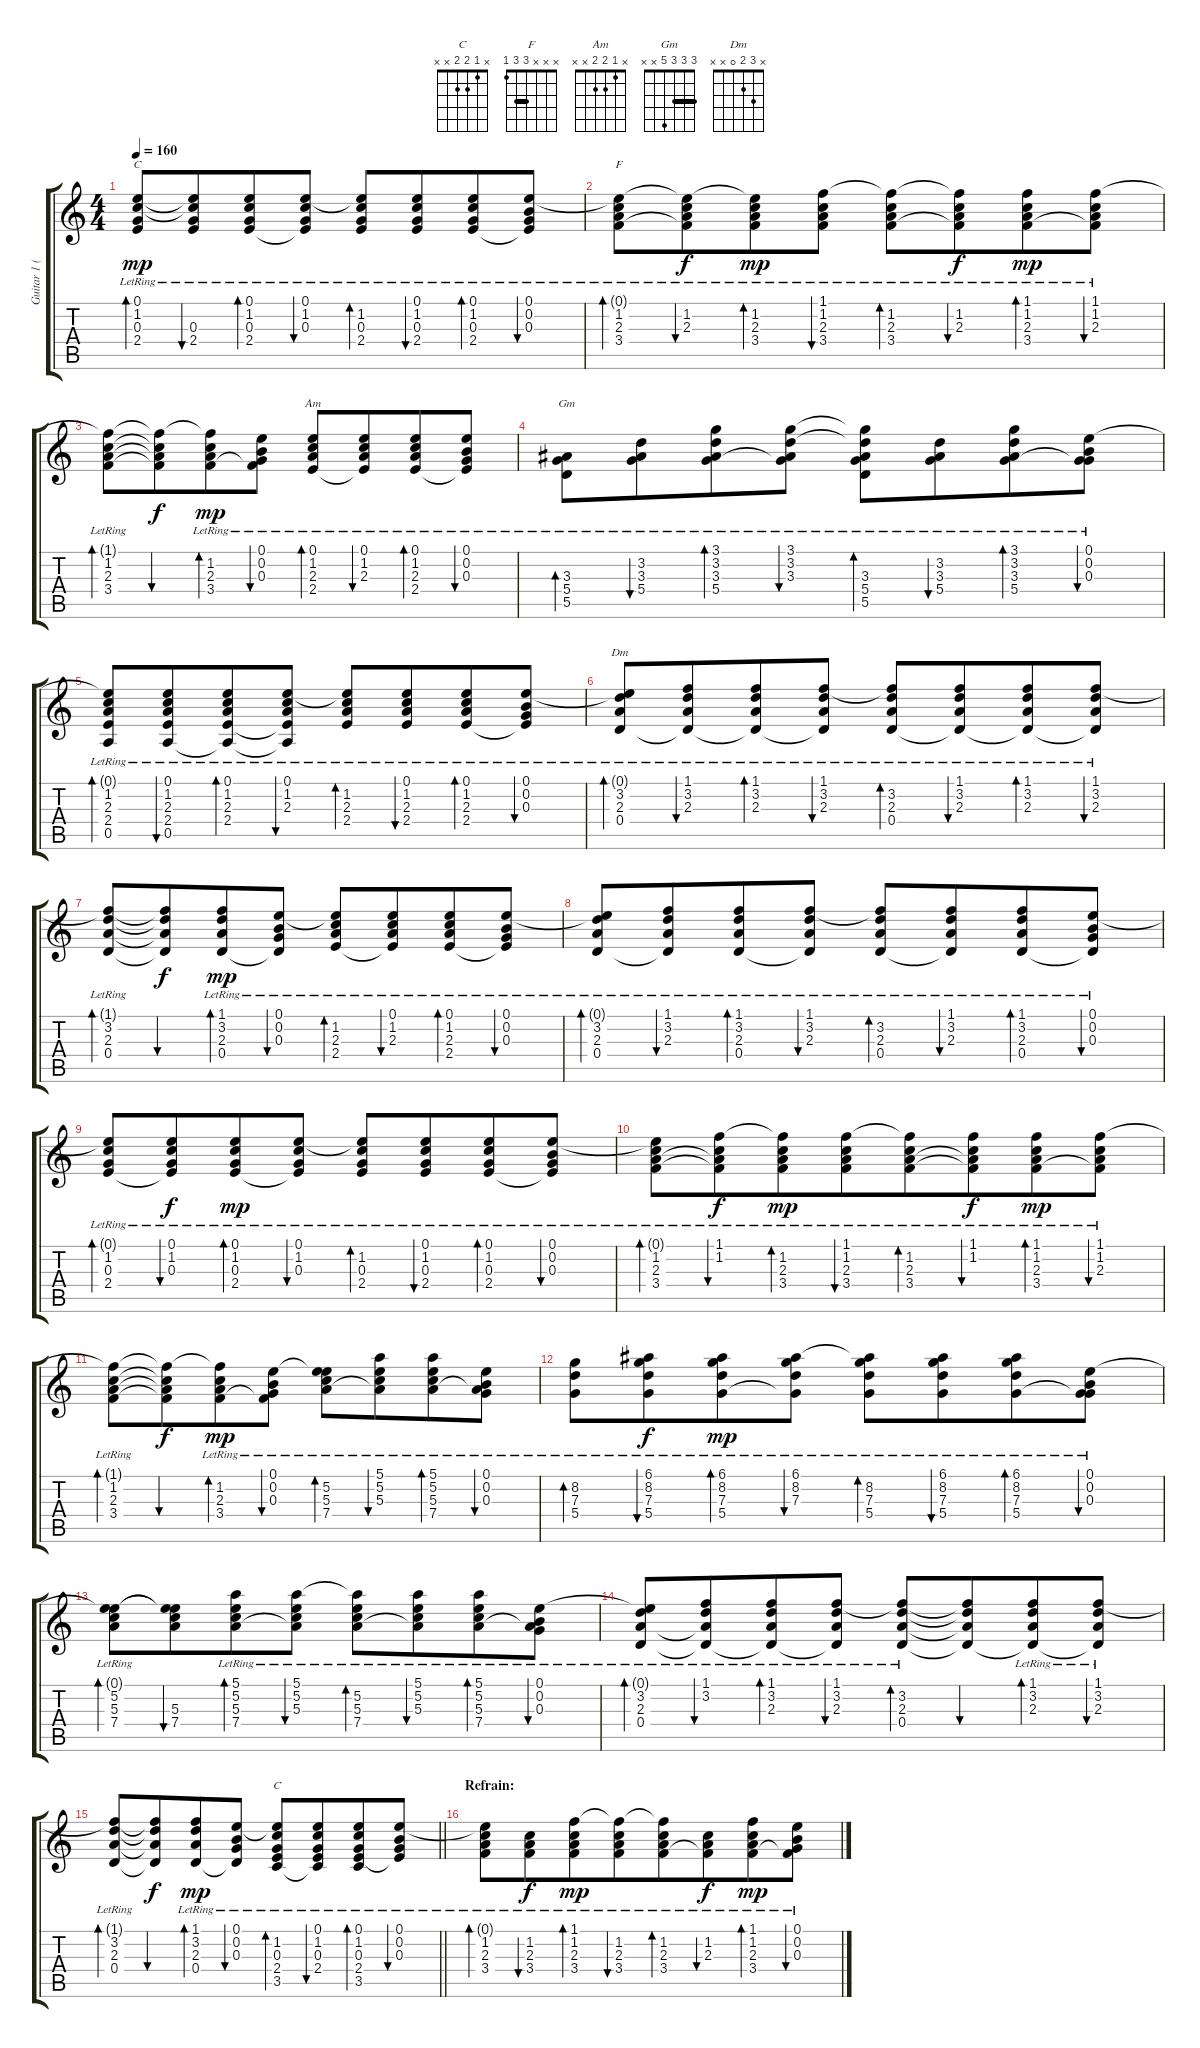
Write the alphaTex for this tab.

\track ("Guitar 1 (Ruythm)" "Guitar 1 (") {instrument acousticguitarsteel}
\staff {score tabs}
\tuning (E4 B3 G3 D3 A2 E2) {hide}
\chord ("C" x 1 0 2 x x)
\chord ("F" x x x 3 3 1) {barre 3}
\chord ("Am" x 1 2 2 x x)
\chord ("Gm" 3 3 3 5 x x) {barre 3}
\chord ("Dm" x 3 2 0 x x)
\chord ("C" x 1 2 2 x x)
\ts (4 4)
\tempo 160
\clef g2
\ks c
(0.1{t} 1.2{lr} 0.3{lr} 2.4{lr}).8{bd 60 ch "C" dy mp} (0.1{t} 1.2{t} 0.3{lr} 2.4{lr}).8{bu 60 beam merge} (0.1{lr} 1.2{lr} 0.3{lr} 2.4{lr}).8{bd 60} (0.1{lr} 1.2{lr} 0.3{lr} 2.4{t}).8{bu 60} (0.1{t} 1.2{lr} 0.3{lr} 2.4{lr}).8{bd 60} (0.1{lr} 1.2{lr} 0.3{lr} 2.4{lr}).8{bu 60 beam merge} (0.1{lr} 1.2{lr} 0.3{lr} 2.4{lr}).8{bd 60} (0.1{lr} 0.2{lr} 0.3{lr} 2.4{t}).8{bu 60} |
(0.1{t} 1.2{lr} 2.3{lr} 3.4{lr}).8{bd 60 ch "F"} (0.1{t} 1.2{lr} 2.3{lr} 3.4{t}).8{bu 60 dy f beam merge} (0.1{t} 1.2{lr} 2.3{lr} 3.4{lr}).8{bd 60 dy mp} (1.1{lr} 1.2{lr} 2.3{lr} 3.4).8{bu 60} (1.1{t} 1.2{lr} 2.3{lr} 3.4{lr}).8{bd 60} (1.1{t} 1.2{lr} 2.3{lr} 3.4{t}).8{bu 60 dy f beam merge} (1.1{lr} 1.2{lr} 2.3{lr} 3.4{lr}).8{bd 60 dy mp} (1.1{lr} 1.2{lr} 2.3{lr} 3.4{t}).8{bu 60} |
(1.1{t} 1.2{lr} 2.3{lr} 3.4{lr}).8{bd 60} (1.1{t} 1.2{t} 2.3{t} 3.4{t}).8{bu 60 dy f beam merge} (1.1{t} 1.2{lr} 2.3{lr} 3.4{lr}).8{bd 60 dy mp} (0.1{lr} 0.2{lr} 0.3{lr} 3.4{t}).8{bu 60} (0.1 1.2{lr} 2.3{lr} 2.4{lr}).8{bd 60 ch "Am"} (0.1{lr} 1.2{lr} 2.3{lr} 2.4{t}).8{bu 60 beam merge} (0.1 1.2{lr} 2.3{lr} 2.4{lr}).8{bd 60} (0.1{lr} 0.2{lr} 0.3{lr} 2.4{t}).8{bu 60} |
(3.3{lr} 5.4{lr} 5.5).8{bd 60 ch "Gm"} (3.2{lr} 3.3{lr} 5.4).8{bu 60 beam merge} (3.1{lr} 3.2{lr} 3.3{lr} 5.4{lr}).8{bd 60} (3.1{lr} 3.2{lr} 3.3{lr} 5.4{t}).8{bu 60} (3.1{t} 3.2{t} 3.3{lr} 5.4{lr} 5.5).8{bd 60} (3.2{lr} 3.3{lr} 5.4).8{bu 60 beam merge} (3.1{lr} 3.2{lr} 3.3{lr} 5.4{lr}).8{bd 60} (0.1{lr} 0.2{lr} 0.3{lr} 5.4{t}).8{bu 60} |
(0.1{t} 1.2{lr} 2.3{lr} 2.4{lr} 0.5).8{bd 60} (0.1{lr} 1.2{lr} 2.3{lr} 2.4 0.5).8{bu 60 beam merge} (0.1{lr} 1.2{lr} 2.3{lr} 2.4{lr} 0.5{t}).8{bd 60} (0.1{lr} 1.2{lr} 2.3{lr} 2.4{t} 0.5{t}).8{bu 60} (0.1{t} 1.2{lr} 2.3{lr} 2.4{lr}).8{bd 60} (0.1{lr} 1.2{lr} 2.3{lr} 2.4).8{bu 60 beam merge} (0.1{lr} 1.2{lr} 2.3{lr} 2.4{lr}).8{bd 60} (0.1{lr} 0.2{lr} 0.3{lr} 2.4{t}).8{bu 60} |
(0.1{t} 3.2{lr} 2.3{lr} 0.4{lr}).8{bd 60 ch "Dm"} (1.1{lr} 3.2{lr} 2.3{lr} 0.4{t}).8{bu 60 beam merge} (1.1{lr} 3.2{lr} 2.3{lr} 0.4{t}).8{bd 60} (1.1{lr} 3.2{lr} 2.3{lr} 0.4{t}).8{bu 60} (1.1{t} 3.2{lr} 2.3{lr} 0.4{lr}).8{bd 60} (1.1{lr} 3.2{lr} 2.3{lr} 0.4{t}).8{bu 60 beam merge} (1.1{lr} 3.2{lr} 2.3{lr} 0.4{t}).8{bd 60} (1.1{lr} 3.2{lr} 2.3{lr} 0.4{t}).8{bu 60} |
(1.1{t} 3.2{lr} 2.3{lr} 0.4{lr}).8{bd 60} (1.1{t} 3.2{t} 2.3{t} 0.4{t}).8{bu 60 dy f beam merge} (1.1{lr} 3.2{lr} 2.3{lr} 0.4{lr}).8{bd 60 dy mp} (0.1{lr} 0.2{lr} 0.3{lr} 0.4{t}).8{bu 60} (0.1{t} 1.2{lr} 2.3{lr} 2.4{lr}).8{bd 60} (0.1{lr} 1.2{lr} 2.3{lr} 2.4{t}).8{bu 60 beam merge} (0.1 1.2{lr} 2.3{lr} 2.4{lr}).8{bd 60} (0.1{lr} 0.2{lr} 0.3{lr} 2.4{t}).8{bu 60} |
(0.1{t} 3.2{lr} 2.3{lr} 0.4{lr}).8{bd 60} (1.1{lr} 3.2{lr} 2.3{lr} 0.4{t}).8{bu 60 beam merge} (1.1{lr} 3.2{lr} 2.3{lr} 0.4{lr}).8{bd 60} (1.1{lr} 3.2{lr} 2.3{lr} 0.4{t}).8{bu 60} (1.1{t} 3.2{lr} 2.3{lr} 0.4{lr}).8{bd 60} (1.1{lr} 3.2{lr} 2.3{lr} 0.4{t}).8{bu 60 beam merge} (1.1{lr} 3.2{lr} 2.3{lr} 0.4{lr}).8{bd 60} (0.1{lr} 0.2{lr} 0.3{lr} 0.4{t}).8{bu 60} |
(0.1{t} 1.2{lr} 0.3{lr} 2.4{lr}).8{bd 60} (0.1{lr} 1.2{lr} 0.3{lr} 2.4{t}).8{bu 60 dy f beam merge} (0.1{lr} 1.2{lr} 0.3{lr} 2.4{lr}).8{bd 60 dy mp} (0.1{lr} 1.2{lr} 0.3{lr} 2.4{t}).8{bu 60} (0.1{t} 1.2{lr} 0.3{lr} 2.4{lr}).8{bd 60} (0.1{lr} 1.2{lr} 0.3{lr} 2.4{lr}).8{bu 60 beam merge} (0.1{lr} 1.2{lr} 0.3{lr} 2.4{lr}).8{bd 60} (0.1{lr} 0.2{lr} 0.3{lr} 2.4{t}).8{bu 60} |
(0.1{t} 1.2{lr} 2.3{lr} 3.4{lr}).8{bd 60} (1.1{lr} 1.2{lr} 2.3{t} 3.4{t}).8{bu 60 dy f beam merge} (1.1{t} 1.2{lr} 2.3{lr} 3.4{lr}).8{bd 60 dy mp} (1.1{lr} 1.2{lr} 2.3{lr} 3.4).8{bu 60 beam merge} (1.1{t} 1.2{lr} 2.3{lr} 3.4{lr}).8{bd 60} (1.1{lr} 1.2{lr} 2.3{t} 3.4{t}).8{bu 60 dy f beam merge} (1.1{lr} 1.2{lr} 2.3{lr} 3.4{lr}).8{bd 60 dy mp} (1.1{lr} 1.2{lr} 2.3{lr} 3.4{t}).8{bu 60} |
(1.1{t} 1.2{lr} 2.3{lr} 3.4{lr}).8{bd 60} (1.1{t} 1.2{t} 2.3{t} 3.4{t}).8{bu 60 dy f beam merge} (1.1{t} 1.2{lr} 2.3{lr} 3.4{lr}).8{bd 60 dy mp} (0.1{lr} 0.2{lr} 0.3{lr} 3.4{t}).8{bu 60} (0.1{t} 5.2{lr} 5.3{lr} 7.4{lr}).8{bd 60} (5.1{lr} 5.2{lr} 5.3{lr} 7.4{t}).8{bu 60 beam merge} (5.1 5.2{lr} 5.3{lr} 7.4{lr}).8{bd 60} (0.1{lr} 0.2{lr} 0.3{lr} 7.4{t}).8{bu 60} |
(8.2 7.3{lr} 5.4{lr}).8{bd 60} (6.1{lr} 8.2{lr} 7.3{lr} 5.4{lr}).8{bu 60 dy f beam merge} (6.1{lr} 8.2{lr} 7.3{lr} 5.4{lr}).8{bd 60 dy mp} (6.1{lr} 8.2{lr} 7.3{lr} 5.4{t}).8{bu 60} (6.1{t} 8.2 7.3{lr} 5.4{lr}).8{bd 60} (6.1 8.2{lr} 7.3{lr} 5.4).8{bu 60 beam merge} (6.1{lr} 8.2{lr} 7.3{lr} 5.4{lr}).8{bd 60} (0.1{lr} 0.2{lr} 0.3{lr} 5.4{t}).8{bu 60} |
(0.1{t} 5.2{lr} 5.3{lr} 7.4{lr}).8{bd 60} (0.1{t} 5.2{t} 5.3 7.4).8{bu 60 beam merge} (5.1{lr} 5.2{lr} 5.3{lr} 7.4{lr}).8{bd 60} (5.1{lr} 5.2{lr} 5.3{lr} 7.4{t}).8{bu 60} (5.1{t} 5.2{lr} 5.3{lr} 7.4{lr}).8{bd 60} (5.1{lr} 5.2{lr} 5.3{lr} 7.4{t}).8{bu 60 beam merge} (5.1{lr} 5.2{lr} 5.3{lr} 7.4{lr}).8{bd 60} (0.1{lr} 0.2{lr} 0.3{lr} 7.4{t}).8{bu 60} |
(0.1{t} 3.2{lr} 2.3{lr} 0.4{lr}).8{bd 60} (1.1{lr} 3.2{lr} 2.3{t} 0.4{t}).8{bu 60 beam merge} (1.1{lr} 3.2{lr} 2.3{lr} 0.4{t}).8{bd 60} (1.1{lr} 3.2{lr} 2.3{lr} 0.4{t}).8{bu 60} (1.1{t} 3.2{lr} 2.3{lr} 0.4{lr}).8{bd 60} (1.1{t} 3.2{t} 2.3{t} 0.4{t}).8{bu 60 beam merge} (1.1{lr} 3.2{lr} 2.3{lr} 0.4{t}).8{bd 60} (1.1{lr} 3.2{lr} 2.3{lr} 0.4{t}).8{bu 60} |
\barLineRight lightlight
(1.1{t} 3.2{lr} 2.3{lr} 0.4{lr}).8{bd 60} (1.1{t} 3.2{t} 2.3{t} 0.4{t}).8{bu 60 dy f beam merge} (1.1{lr} 3.2{lr} 2.3{lr} 0.4{lr}).8{bd 60 dy mp} (0.1{lr} 0.2{lr} 0.3{lr} 0.4{t}).8{bu 60} (0.1{t} 1.2{lr} 0.3{lr} 2.4{lr} 3.5).8{bd 60 ch "C"} (0.1{lr} 1.2{lr} 0.3{lr} 2.4 3.5{t}).8{bu 60 beam merge} (0.1 1.2{lr} 0.3{lr} 2.4{lr} 3.5).8{bd 60} (0.1{lr} 0.2{lr} 0.3{lr} 2.4{t}).8{bu 60} |
\section ("" "Refrain:")
(0.1{t} 1.2{lr} 2.3{lr} 3.4{lr}).8{bd 60} (1.2{lr} 2.3{lr} 3.4).8{bu 60 dy f beam merge} (1.1 1.2{lr} 2.3{lr} 3.4{lr}).8{bd 60 dy mp} (1.1{t} 1.2{lr} 2.3{lr} 3.4).8{bu 60 beam merge} (1.1{t} 1.2{lr} 2.3{lr} 3.4{lr}).8{bd 60} (1.2{lr} 2.3{lr} 3.4{t}).8{bu 60 dy f beam merge} (1.1{lr} 1.2{lr} 2.3{lr} 3.4{lr}).8{bd 60 dy mp} (0.1{lr} 0.2{lr} 0.3{lr} 3.4{t}).8{bu 60}
